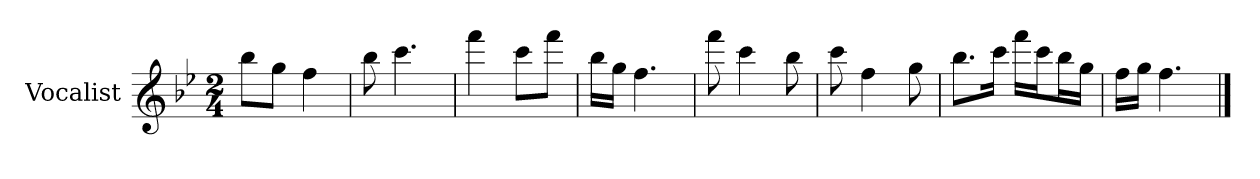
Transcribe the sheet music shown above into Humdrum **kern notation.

**kern
*part1
*staff1
*I"Vocalist
*k[b-e-]
*B-:
*M2/4
=
8bb-L
8ggJ
4ff
=1
8bb-
4.ccc
=2
4fff
8cccL
8fffJ
=3
16bb-LL
16ggJJ
4.ff
=4
8fff
4ccc
8bb-
=5
8ccc
4ff
8gg
=6
8.bb-L
16cccJk
16fffLL
16cccJ
16bb-L
16ggJJ
=7
16ffLL
16ggJJ
4.ff
==
*-
